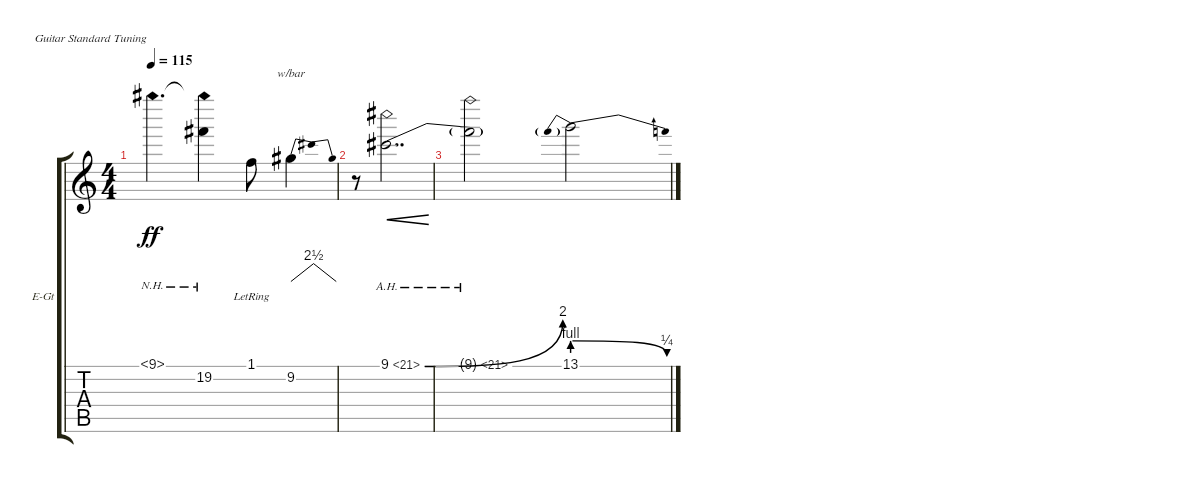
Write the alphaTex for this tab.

\defaultSystemsLayout 4
\bracketExtendMode groupsimilarinstruments
\firstSystemTrackNameOrientation horizontal
\otherSystemsTrackNameOrientation horizontal
\track ("Electric Guitar" "E-Gt") {instrument distortionguitar}
\staff {score tabs}
\tuning (E4 B3 G3 D3 A2 E2)
\ts (4 4)
\tempo 115
\clef g2
\ks c
9.1{nh t}.4{d dy ff} (19.2 9.1{nh t}).4 1.1{lr}.8 9.2.4{tbe (dip default 0 0 15 10 45.6 0)} |
r.8 9.1{be (bend 0 0 29.4 8) ah 12}.2{dd cre} |
9.1{ah 12 t}.2 13.1{be (prebendrelease 0 4 39 1)}.2
